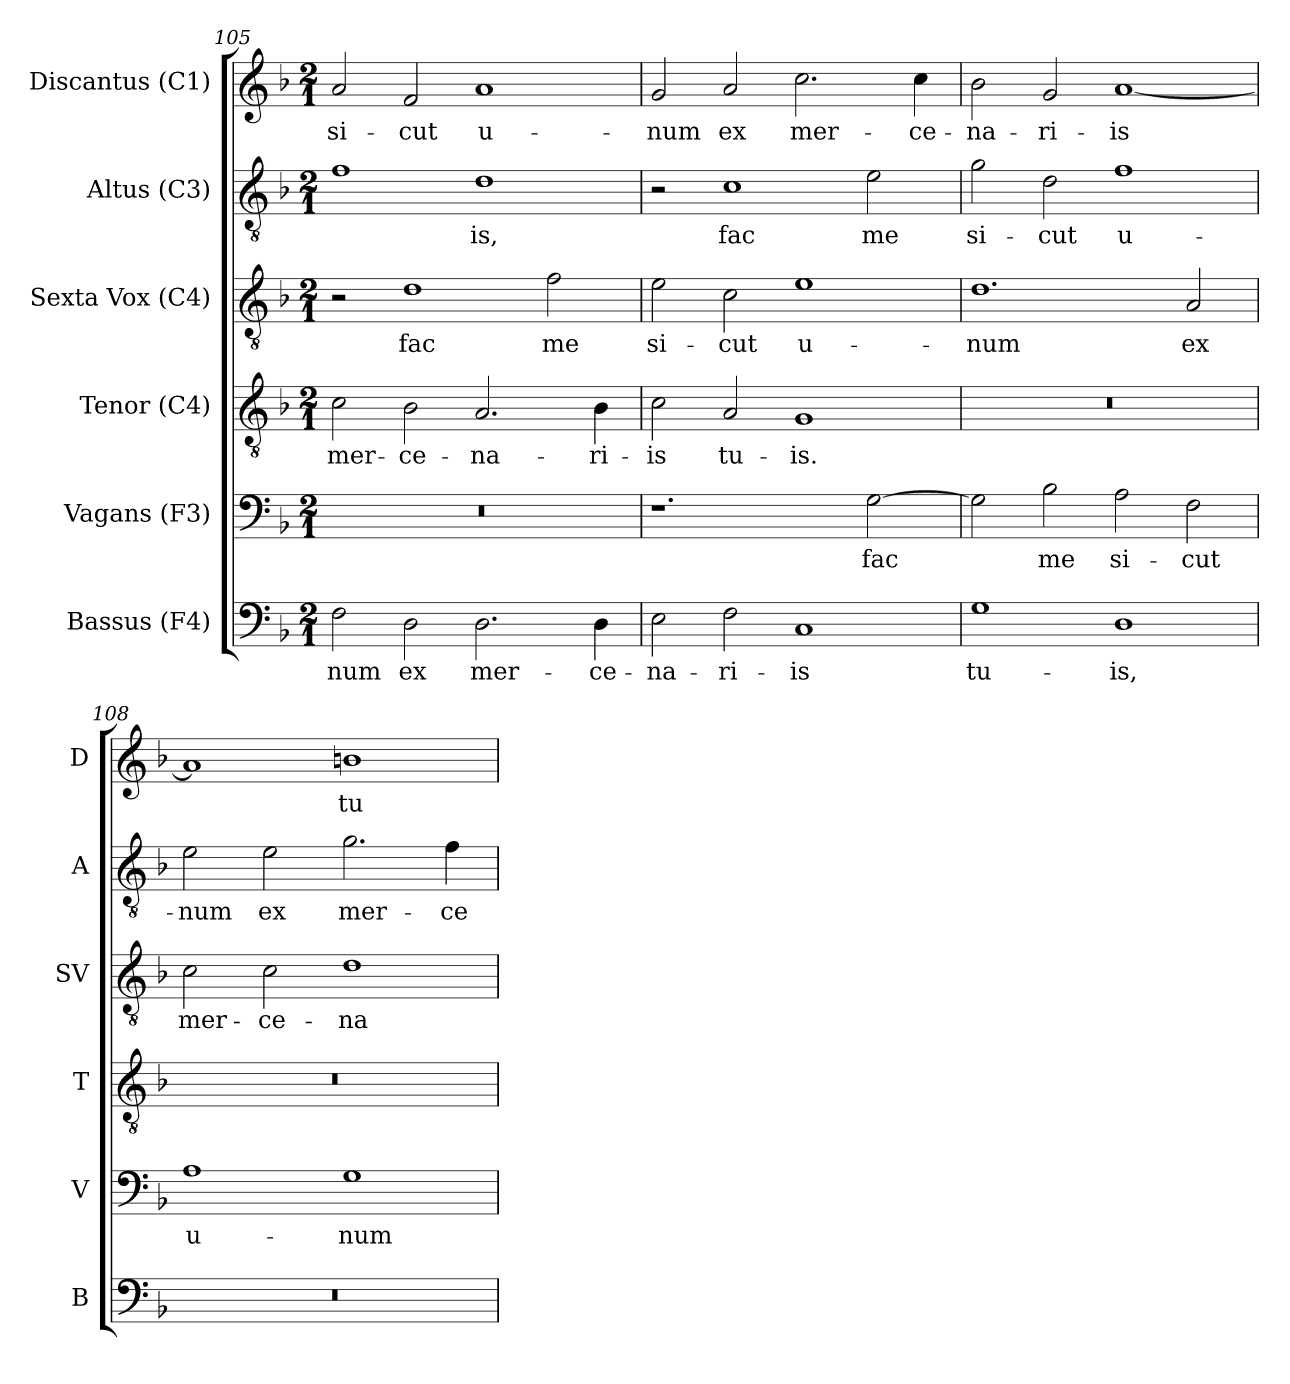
**kern	**text	**kern	**text	**kern	**text	**kern	**text	**kern	**text	**kern	**text
*part6	*part6	*part5	*part5	*part4	*part4	*part3	*part3	*part2	*part2	*part1	*part1
*staff6	*staff6	*staff5	*staff5	*staff4	*staff4	*staff3	*staff3	*staff2	*staff2	*staff1	*staff1
*I"Bassus (F4)	*	*I"Vagans (F3)	*	*I"Tenor (C4)	*	*I"Sexta Vox (C4)	*	*I"Altus (C3)	*	*I"Discantus (C1)	*
*I'B	*	*I'V	*	*I'T	*	*I'SV	*	*I'A	*	*I'D	*
!!LO:LB:g=z
*clefF4	*	*clefF4	*	*clefGv2	*	*clefGv2	*	*clefGv2	*	*clefG2	*
*	*	*	*	*	*	*ITrd7c12	*	*	*	*	*
*k[b-]	*	*k[b-]	*	*k[b-]	*	*k[b-]	*	*k[b-]	*	*k[b-]	*
*F:	*	*F:	*	*F:	*	*F:	*	*F:	*	*F:	*
*M2/1	*	*M2/1	*	*M2/1	*	*M2/1	*	*M2/1	*	*M2/1	*
=105	=105	=105	=105	=105	=105	=105	=105	=105	=105	=105	=105
!	!LO:LY:b:color=#000000	!LO:N:vis=1	!	!	!	!	!	!	!	!	!
!	!	!	!	!	!LO:LY:b:color=#000000	!	!	!	!	!	!
!	!	!	!	!	!	!	!	!	!	!	!LO:LY:b:color=#000000
2Fi\	-num	0r	.	2ci\	mer-	2r	.	1fi	.	2ai/	si-
!	!LO:LY:b:color=#000000	!	!	!	!	!	!	!	!	!	!
!	!	!	!	!	!LO:LY:b:color=#000000	!	!	!	!	!	!
!	!	!	!	!	!	!	!LO:LY:b:color=#000000	!	!	!	!
!	!	!	!	!	!	!	!	!	!	!	!LO:LY:b:color=#000000
2Di\	ex	.	.	2B-i\	-ce-	1Di	fac	.	.	2fi/	-cut
!	!LO:LY:b:color=#000000	!	!	!	!	!	!	!	!	!	!
!	!	!	!	!	!LO:LY:b:color=#000000	!	!	!	!	!	!
!	!	!	!	!	!	!	!	!	!LO:LY:b:color=#000000	!	!
!	!	!	!	!	!	!	!	!	!	!	!LO:LY:b:color=#000000
2.Di\	mer-	.	.	2.Ai/	-na-	.	.	1di	-is,	1ai	u-
!	!	!	!	!	!	!	!LO:LY:b:color=#000000	!	!	!	!
.	.	.	.	.	.	2Fi\	me	.	.	.	.
!	!LO:LY:b:color=#000000	!	!	!	!	!	!	!	!	!	!
!	!	!	!	!	!LO:LY:b:color=#000000	!	!	!	!	!	!
4Di\	-ce-	.	.	4B-i\	-ri-	.	.	.	.	.	.
=106	=106	=106	=106	=106	=106	=106	=106	=106	=106	=106	=106
!	!LO:LY:b:color=#000000	!	!	!	!	!	!	!	!	!	!
!	!	!	!	!	!LO:LY:b:color=#000000	!	!	!	!	!	!
!	!	!	!	!	!	!	!LO:LY:b:color=#000000	!	!	!	!
!	!	!	!	!	!	!	!	!	!	!	!LO:LY:b:color=#000000
2Ei\	-na-	1.r	.	2ci\	-is	2Ei\	si-	2r	.	2gi/	-num
!	!LO:LY:b:color=#000000	!	!	!	!	!	!	!	!	!	!
!	!	!	!	!	!LO:LY:b:color=#000000	!	!	!	!	!	!
!	!	!	!	!	!	!	!LO:LY:b:color=#000000	!	!	!	!
!	!	!	!	!	!	!	!	!	!LO:LY:b:color=#000000	!	!
!	!	!	!	!	!	!	!	!	!	!	!LO:LY:b:color=#000000
2Fi\	-ri-	.	.	2Ai/	tu-	2Ci\	-cut	1ci	fac	2ai/	ex
!	!LO:LY:b:color=#000000	!	!	!	!	!	!	!	!	!	!
!	!	!	!	!	!LO:LY:b:color=#000000	!	!	!	!	!	!
!	!	!	!	!	!	!	!LO:LY:b:color=#000000	!	!	!	!
!	!	!	!	!	!	!	!	!	!	!	!LO:LY:b:color=#000000
1Ci	-is	.	.	1Gi	-is.	1Ei	u-	.	.	2.cci\	mer-
!	!	!	!LO:LY:b:color=#000000	!	!	!	!	!	!	!	!
!	!	!	!	!	!	!	!	!	!LO:LY:b:color=#000000	!	!
.	.	[2Gi\	fac	.	.	.	.	2ei\	me	.	.
!	!	!	!	!	!	!	!	!	!	!	!LO:LY:b:color=#000000
.	.	.	.	.	.	.	.	.	.	4cci\	-ce-
=107	=107	=107	=107	=107	=107	=107	=107	=107	=107	=107	=107
!	!LO:LY:b:color=#000000	!	!	!LO:N:vis=1	!	!	!	!	!	!	!
!	!	!	!	!	!	!	!LO:LY:b:color=#000000	!	!	!	!
!	!	!	!	!	!	!	!	!	!LO:LY:b:color=#000000	!	!
!	!	!	!	!	!	!	!	!	!	!	!LO:LY:b:color=#000000
1Gi	tu-	2Gi\]	.	0r	.	1.Di	-num	2gi\	si-	2b-i\	-na-
!	!	!	!LO:LY:b:color=#000000	!	!	!	!	!	!	!	!
!	!	!	!	!	!	!	!	!	!LO:LY:b:color=#000000	!	!
!	!	!	!	!	!	!	!	!	!	!	!LO:LY:b:color=#000000
.	.	2B-i\	me	.	.	.	.	2di\	-cut	2gi/	-ri-
!	!LO:LY:b:color=#000000	!	!	!	!	!	!	!	!	!	!
!	!	!	!LO:LY:b:color=#000000	!	!	!	!	!	!	!	!
!	!	!	!	!	!	!	!	!	!LO:LY:b:color=#000000	!	!
!	!	!	!	!	!	!	!	!	!	!	!LO:LY:b:color=#000000
1Di	-is,	2Ai\	si-	.	.	.	.	1fi	u-	[1ai	-is
!	!	!	!LO:LY:b:color=#000000	!	!	!	!	!	!	!	!
!	!	!	!	!	!	!	!LO:LY:b:color=#000000	!	!	!	!
.	.	2Fi\	-cut	.	.	2AAi/	ex	.	.	.	.
=108	=108	=108	=108	=108	=108	=108	=108	=108	=108	=108	=108
!LO:N:vis=1	!	!	!	!	!	!	!	!	!	!	!
!	!	!	!LO:LY:b:color=#000000	!LO:N:vis=1	!	!	!	!	!	!	!
!	!	!	!	!	!	!	!LO:LY:b:color=#000000	!	!	!	!
!	!	!	!	!	!	!	!	!	!LO:LY:b:color=#000000	!	!
0r	.	1Ai	u-	0r	.	2Ci\	mer-	2ei\	-num	1ai]	.
!	!	!	!	!	!	!	!LO:LY:b:color=#000000	!	!	!	!
!	!	!	!	!	!	!	!	!	!LO:LY:b:color=#000000	!	!
.	.	.	.	.	.	2Ci\	-ce-	2ei\	ex	.	.
!	!	!	!LO:LY:b:color=#000000	!	!	!	!	!	!	!	!
!	!	!	!	!	!	!	!LO:LY:b:color=#000000	!	!	!	!
!	!	!	!	!	!	!	!	!	!LO:LY:b:color=#000000	!	!
!	!	!	!	!	!	!	!	!	!	!	!LO:LY:b:color=#000000
.	.	1Gi	-num	.	.	1Di	-na-	2.gi\	mer-	1bni	tu-
!	!	!	!	!	!	!	!	!	!LO:LY:b:color=#000000	!	!
.	.	.	.	.	.	.	.	4fi\	-ce-	.	.
=	=	=	=	=	=	=	=	=	=	=	=
*-	*-	*-	*-	*-	*-	*-	*-	*-	*-	*-	*-
